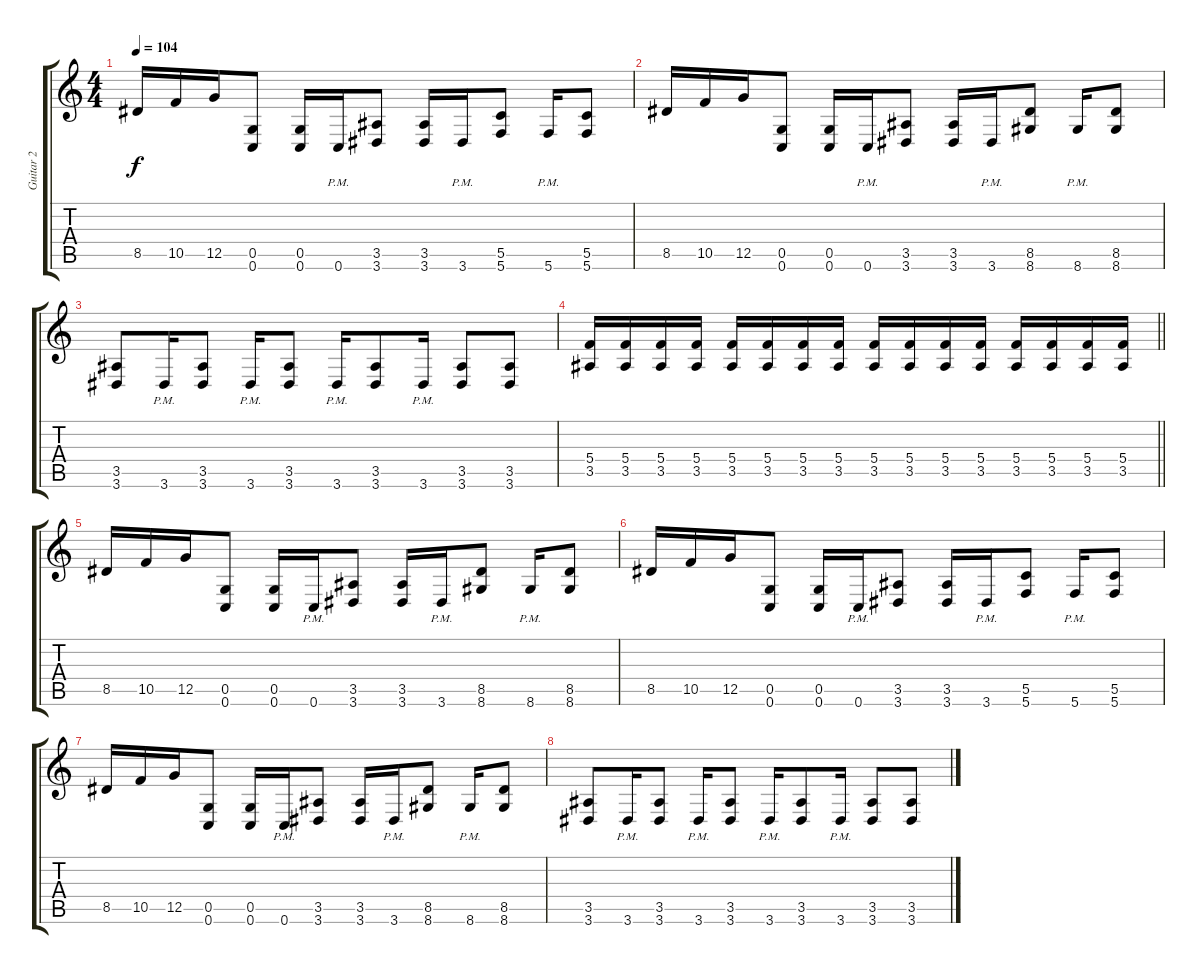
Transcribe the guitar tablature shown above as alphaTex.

\track ("Guitar 2" "Guitar 2") {instrument distortionguitar}
\staff {score tabs}
\tuning (D4 A3 F3 C3 G2 C2) {hide}
\ts (4 4)
\tempo 104
\clef g2
\ks c
8.5.16{dy f} 10.5.16 12.5.16 (0.5 0.6).8 (0.5 0.6).16 0.6{pm}.16 (3.5 3.6).8 (3.5 3.6).16 3.6{pm}.16 (5.5 5.6).8 5.6{pm}.16 (5.5 5.6).8 |
8.5.16 10.5.16 12.5.16 (0.5 0.6).8 (0.5 0.6).16 0.6{pm}.16 (3.5 3.6).8 (3.5 3.6).16 3.6{pm}.16 (8.5 8.6).8 8.6{pm}.16 (8.5 8.6).8 |
(3.5 3.6).8 3.6{pm}.16 (3.5 3.6).8 3.6{pm}.16 (3.5 3.6).8 3.6{pm}.16 (3.5 3.6).8 3.6{pm}.16 (3.5 3.6).8 (3.5 3.6).8 |
\barLineRight lightlight
(5.4 3.5).16 (5.4 3.5).16 (5.4 3.5).16 (5.4 3.5).16 (5.4 3.5).16 (5.4 3.5).16 (5.4 3.5).16 (5.4 3.5).16 (5.4 3.5).16 (5.4 3.5).16 (5.4 3.5).16 (5.4 3.5).16 (5.4 3.5).16 (5.4 3.5).16 (5.4 3.5).16 (5.4 3.5).16 |
8.5.16 10.5.16 12.5.16 (0.5 0.6).8 (0.5 0.6).16 0.6{pm}.16 (3.5 3.6).8 (3.5 3.6).16 3.6{pm}.16 (8.5 8.6).8 8.6{pm}.16 (8.5 8.6).8 |
8.5.16 10.5.16 12.5.16 (0.5 0.6).8 (0.5 0.6).16 0.6{pm}.16 (3.5 3.6).8 (3.5 3.6).16 3.6{pm}.16 (5.5 5.6).8 5.6{pm}.16 (5.5 5.6).8 |
8.5.16 10.5.16 12.5.16 (0.5 0.6).8 (0.5 0.6).16 0.6{pm}.16 (3.5 3.6).8 (3.5 3.6).16 3.6{pm}.16 (8.5 8.6).8 8.6{pm}.16 (8.5 8.6).8 |
(3.5 3.6).8 3.6{pm}.16 (3.5 3.6).8 3.6{pm}.16 (3.5 3.6).8 3.6{pm}.16 (3.5 3.6).8 3.6{pm}.16 (3.5 3.6).8 (3.5 3.6).8
